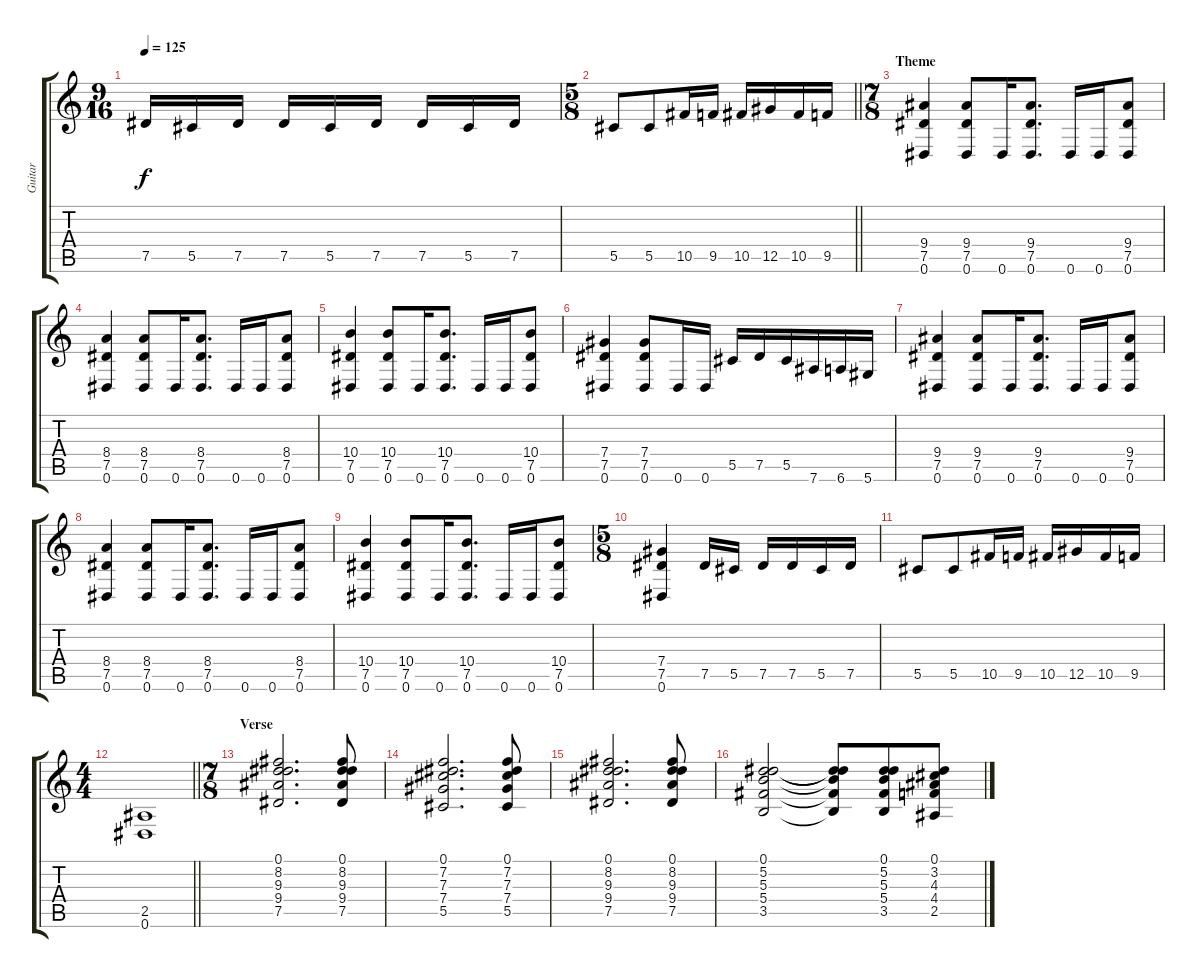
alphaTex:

\track ("Guitar" "Guitar") {instrument distortionguitar}
\staff {score tabs}
\tuning (Eb4 Bb3 Gb3 Db3 Ab2 Eb2) {hide}
\ts (9 16)
\tempo 125
\clef g2
\ks c
7.5.16{dy f instrument distortionguitar} 5.5.16 7.5.16 7.5.16 5.5.16 7.5.16 7.5.16 5.5.16 7.5.16 |
\ts (5 8)
\barLineRight lightlight
5.5.8 5.5.8 10.5.16 9.5.16 10.5.16 12.5.16 10.5.16 9.5.16 |
\ts (7 8)
\section ("" "Theme")
(9.4 7.5 0.6).4 (9.4 7.5 0.6).8 0.6.16 (9.4 7.5 0.6).8{d} 0.6.16 0.6.16 (9.4 7.5 0.6).8 |
(8.4 7.5 0.6).4 (8.4 7.5 0.6).8 0.6.16 (8.4 7.5 0.6).8{d} 0.6.16 0.6.16 (8.4 7.5 0.6).8 |
(10.4 7.5 0.6).4 (10.4 7.5 0.6).8 0.6.16 (10.4 7.5 0.6).8{d} 0.6.16 0.6.16 (10.4 7.5 0.6).8 |
(7.4 7.5 0.6).4 (7.4 7.5 0.6).8 0.6.16 0.6.16 5.5.16 7.5.16 5.5.16 7.6.16 6.6.16 5.6.16 |
(9.4 7.5 0.6).4 (9.4 7.5 0.6).8 0.6.16 (9.4 7.5 0.6).8{d} 0.6.16 0.6.16 (9.4 7.5 0.6).8 |
(8.4 7.5 0.6).4 (8.4 7.5 0.6).8 0.6.16 (8.4 7.5 0.6).8{d} 0.6.16 0.6.16 (8.4 7.5 0.6).8 |
(10.4 7.5 0.6).4 (10.4 7.5 0.6).8 0.6.16 (10.4 7.5 0.6).8{d} 0.6.16 0.6.16 (10.4 7.5 0.6).8 |
\ts (5 8)
(7.4 7.5 0.6).4 7.5.16 5.5.16 7.5.16 7.5.16 5.5.16 7.5.16 |
5.5.8 5.5.8 10.5.16 9.5.16 10.5.16 12.5.16 10.5.16 9.5.16 |
\ts (4 4)
\barLineRight lightlight
(2.5 0.6).1 |
\ts (7 8)
\section ("" "Verse")
(0.1 8.2 9.3 9.4 7.5).2{d instrument electricguitarclean} (0.1 8.2 9.3 9.4 7.5).8 |
(0.1 7.2 7.3 7.4 5.5).2{d} (0.1 7.2 7.3 7.4 5.5).8 |
(0.1 8.2 9.3 9.4 7.5).2{d} (0.1 8.2 9.3 9.4 7.5).8 |
(0.1 5.2 5.3 5.4 3.5).2 (0.1{t} 5.2{t} 5.3{t} 5.4{t} 3.5{t}).8 (0.1 5.2 5.3 5.4 3.5).8 (0.1 3.2 4.3 4.4 2.5).8
